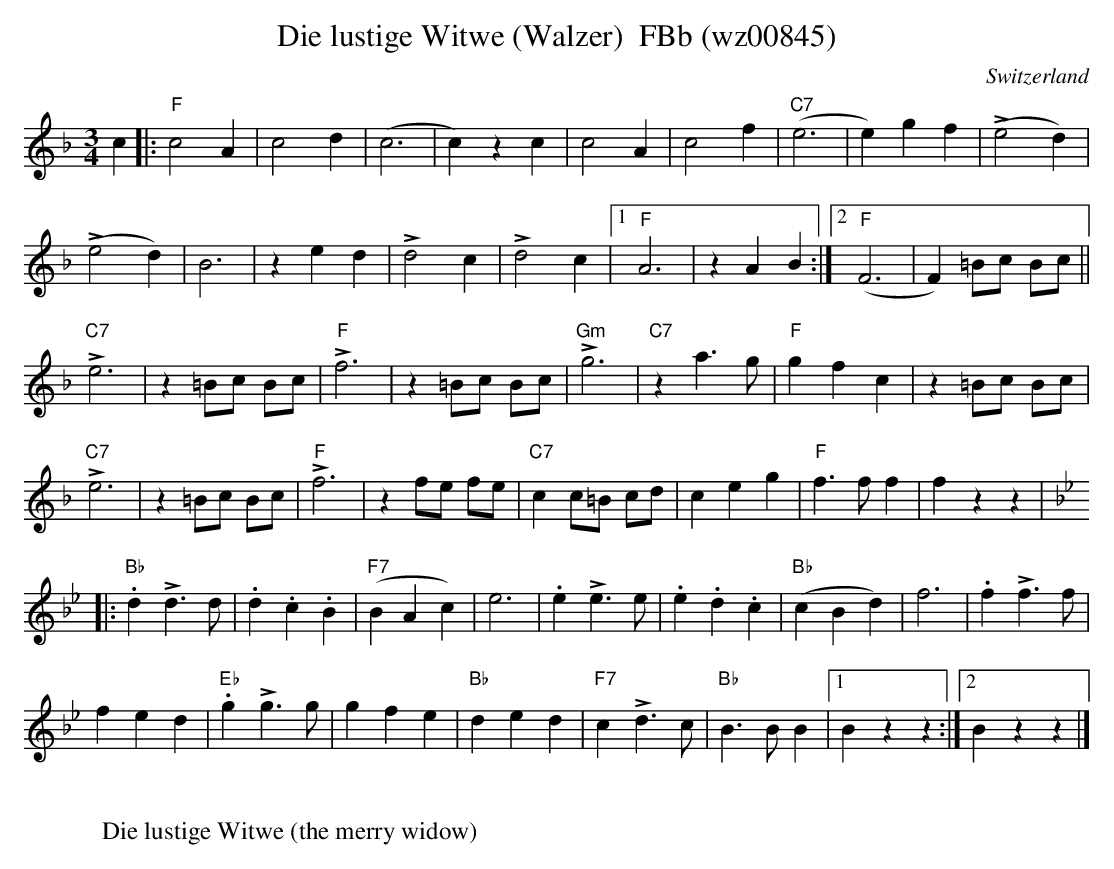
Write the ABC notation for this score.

X:1
T:Die lustige Witwe (Walzer)  FBb (wz00845)
O:Switzerland
M:3/4
L:1/4
K:F major
c |: "F"c2A | c2d | (c3 | c)zc | c2A | c2f | "C7"(e3 | e)gf | (!>!e2d) |
(!>!e2d) | B3 | zed | !>!d2c | !>!d2c |1 "F"A3 | zAB :|2 ("F"F3 | F)=B/c/ B/c/ ||
!>!"C7"e3 | z=B/c/ B/c/ | !>!"F"f3 | z=B/c/ B/c/ | !>!"Gm"g3 | "C7"za>g | "F"gfc | z=B/c/ B/c/ |
!>!"C7"e3 | z=B/c/ B/c/ | !>!"F"f3 | zf/e/ f/e/ | "C7"cc/=B/ c/d/ | ceg | "F"f>ff | fzz | [K:Bb]
|: "Bb".d!>!d>d | .d.c.B | "F7"(BAc) | e3 | .e!>!e>e | .e.d.c | "Bb"(cBd) | f3 | .f!>!f>f |
fed | "Eb".g!>!g>g | gfe | "Bb"ded | "F7"c!>!d>c | "Bb"B>BB |1 Bzz :|2 Bzz |]
W:
W: Die lustige Witwe (the merry widow)
